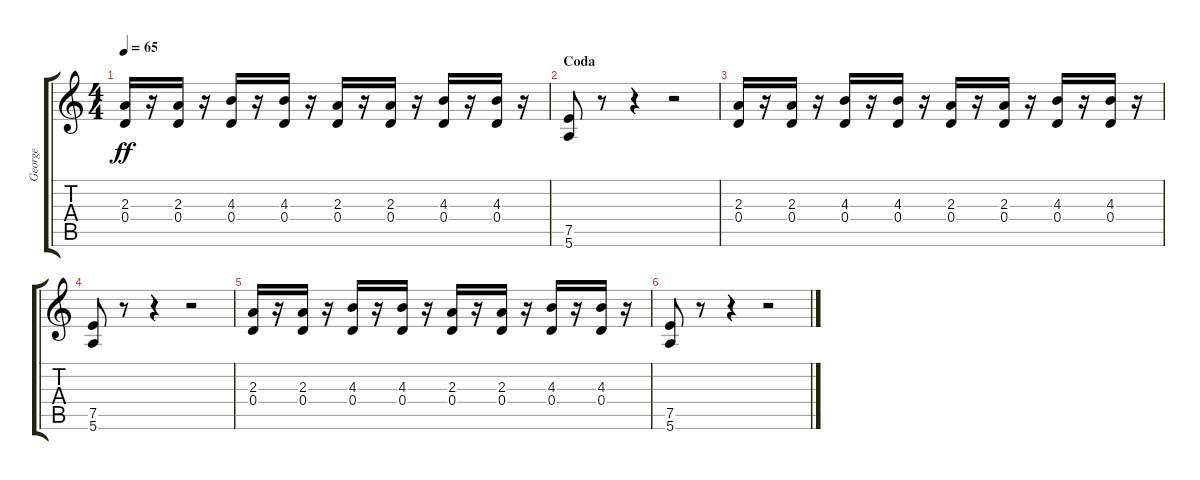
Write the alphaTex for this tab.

\track ("George" "George") {instrument overdrivenguitar}
\staff {score tabs}
\tuning (E4 B3 G3 D3 A2 E2) {hide}
\ts (4 4)
\tempo 65
\clef g2
\ks c
(2.3 0.4).16{dy ff} r.16 (2.3 0.4).16 r.16 (4.3 0.4).16 r.16 (4.3 0.4).16 r.16 (2.3 0.4).16 r.16 (2.3 0.4).16 r.16 (4.3 0.4).16 r.16 (4.3 0.4).16 r.16 |
\section ("" "Coda")
(7.5 5.6).8 r.8 r.4 r.2 |
(2.3 0.4).16 r.16 (2.3 0.4).16 r.16 (4.3 0.4).16 r.16 (4.3 0.4).16 r.16 (2.3 0.4).16 r.16 (2.3 0.4).16 r.16 (4.3 0.4).16 r.16 (4.3 0.4).16 r.16 |
(7.5 5.6).8 r.8 r.4 r.2 |
(2.3 0.4).16 r.16 (2.3 0.4).16 r.16 (4.3 0.4).16 r.16 (4.3 0.4).16 r.16 (2.3 0.4).16 r.16 (2.3 0.4).16 r.16 (4.3 0.4).16 r.16 (4.3 0.4).16 r.16 |
(7.5 5.6).8 r.8 r.4 r.2
